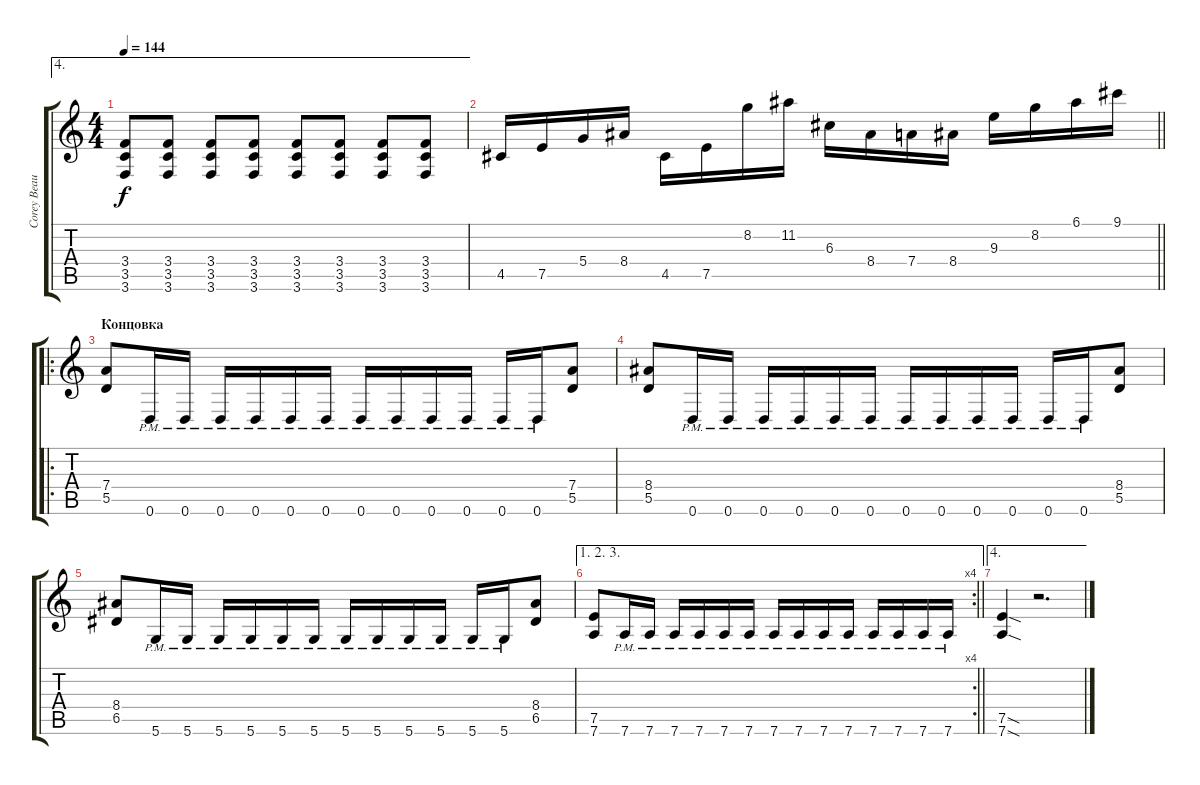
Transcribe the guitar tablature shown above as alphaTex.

\track ("Corey Beaulieu" "Corey Beau") {instrument distortionguitar}
\staff {score tabs}
\tuning (E4 B3 G3 D3 A2 D2) {hide}
\ae 4
\ts (4 4)
\tempo 144
\clef g2
\ks c
(3.4 3.5 3.6).8{dy f} (3.4 3.5 3.6).8 (3.4 3.5 3.6).8 (3.4 3.5 3.6).8 (3.4 3.5 3.6).8 (3.4 3.5 3.6).8 (3.4 3.5 3.6).8 (3.4 3.5 3.6).8 |
\barLineRight lightlight
4.5.16 7.5.16 5.4.16 8.4.16 4.5.16 7.5.16 8.2.16 11.2.16 6.3.16 8.4.16 7.4.16 8.4.16 9.3.16 8.2.16 6.1.16 9.1.16 |
\ro
\section ("" "Концовка")
(7.4 5.5).8 0.6{pm}.16 0.6{pm}.16 0.6{pm}.16 0.6{pm}.16 0.6{pm}.16 0.6{pm}.16 0.6{pm}.16 0.6{pm}.16 0.6{pm}.16 0.6{pm}.16 0.6{pm}.16 0.6{pm}.16 (7.4 5.5).8 |
(8.4 5.5).8 0.6{pm}.16 0.6{pm}.16 0.6{pm}.16 0.6{pm}.16 0.6{pm}.16 0.6{pm}.16 0.6{pm}.16 0.6{pm}.16 0.6{pm}.16 0.6{pm}.16 0.6{pm}.16 0.6{pm}.16 (8.4 5.5).8 |
(8.4 6.5).8 5.6{pm}.16 5.6{pm}.16 5.6{pm}.16 5.6{pm}.16 5.6{pm}.16 5.6{pm}.16 5.6{pm}.16 5.6{pm}.16 5.6{pm}.16 5.6{pm}.16 5.6{pm}.16 5.6{pm}.16 (8.4 6.5).8 |
\ae (1 2 3)
\rc 4
\barLineRight lightlight
(7.5 7.6).8 7.6{pm}.16 7.6{pm}.16 7.6{pm}.16 7.6{pm}.16 7.6{pm}.16 7.6{pm}.16 7.6{pm}.16 7.6{pm}.16 7.6{pm}.16 7.6{pm}.16 7.6{pm}.16 7.6{pm}.16 7.6{pm}.16 7.6{pm}.16 |
\ae 4
(7.5{sod} 7.6{sod}).4 r.2{d}
